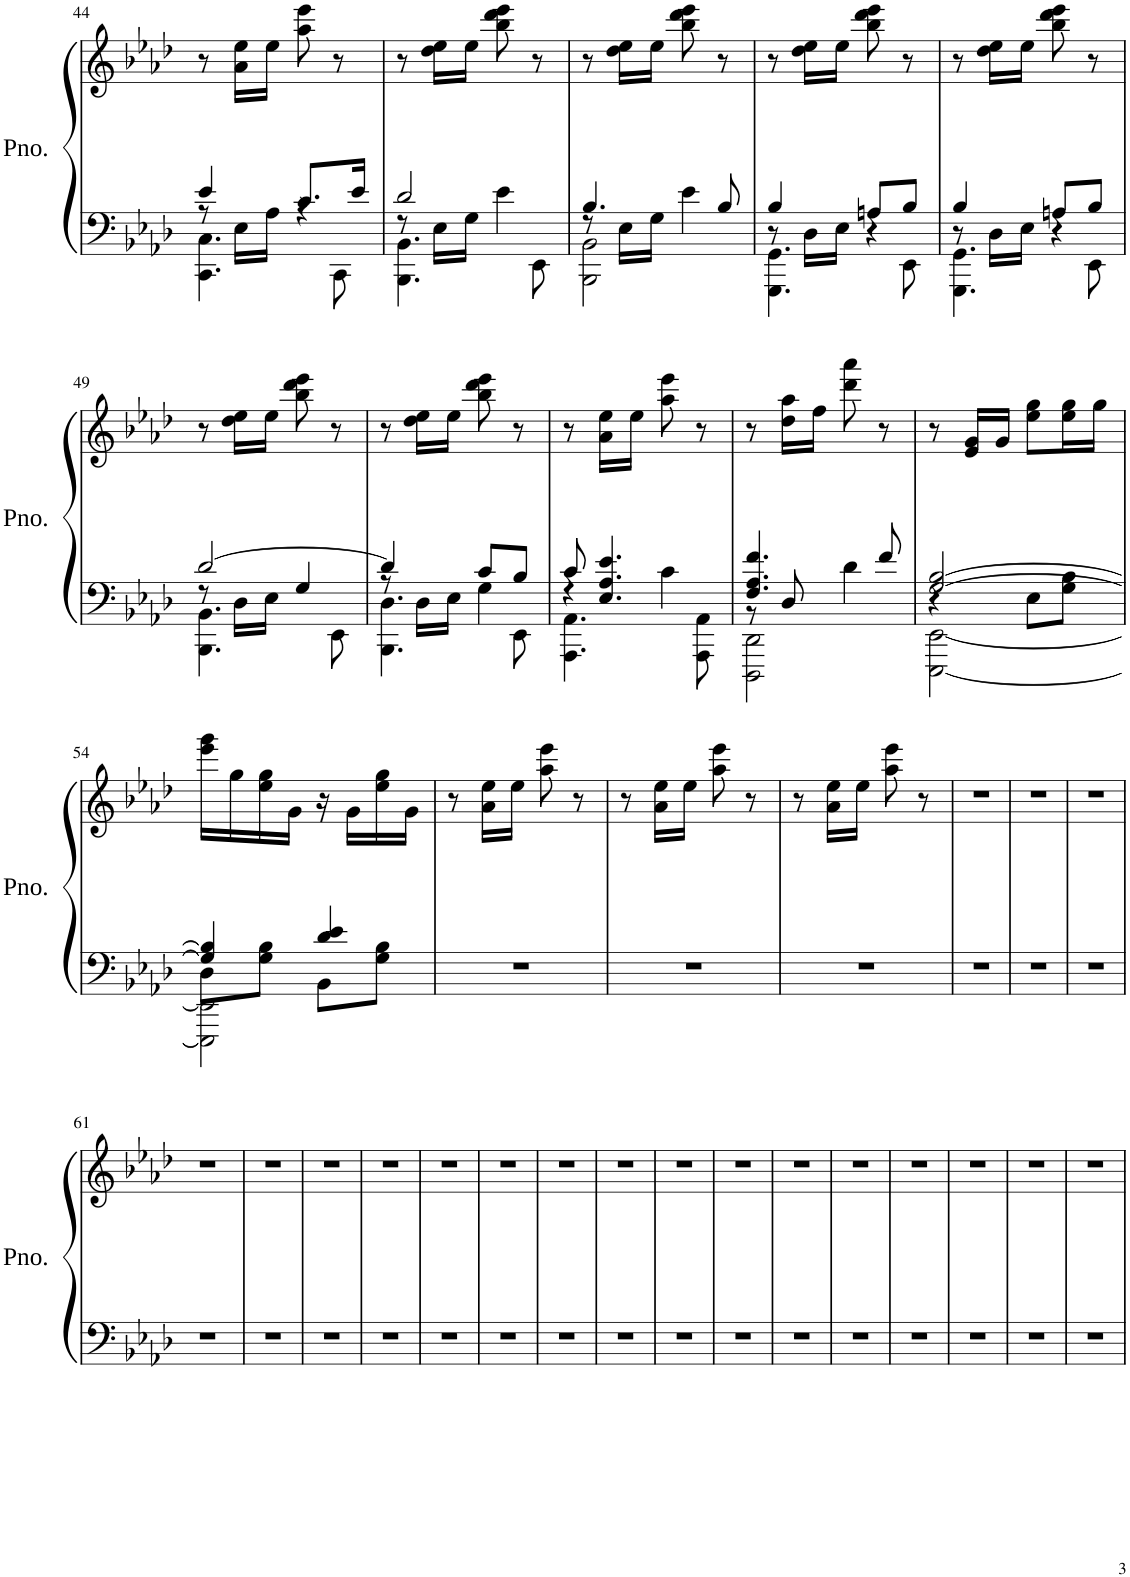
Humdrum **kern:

**kern	**kern
*part1	*part1
*staff2	*staff1
*I"Piano	*
*I'Pno.	*
!!LO:PB:g=z
*clefF4	*clefG2
*k[b-e-a-d-]	*k[b-e-a-d-]
*M2/4	*M2/4
=44	=44
*^	*
*	*^	*
4e-/	8r	4.CC\ 4.C\	8r
.	16E-\LL	.	16a-\ 16ee-\LL
.	16A-\JJ	.	16ee-\JJ
8.c/L	4r	.	8aa-\ 8eee-\
.	.	8CC\	8r
16e-/Jk	.	.	.
=45	=45	=45	=45
2d-/	8r	4.BBB-\ 4.BB-\	8r
.	16E-\LL	.	16dd-\ 16ee-\LL
.	16G\JJ	.	16ee-\JJ
.	4e-\	.	8bb-\ 8ddd-\ 8eee-\
.	.	8EE-\	8r
=46	=46	=46	=46
4.B-/	8r	2BBB-\ 2BB-\	8r
.	16E-\LL	.	16dd-\ 16ee-\LL
.	16G\JJ	.	16ee-\JJ
.	4e-\	.	8bb-\ 8ddd-\ 8eee-\
8B-/	.	.	8r
=47	=47	=47	=47
4B-/	8r	4.GGG\ 4.GG\	8r
.	16D-\LL	.	16dd-\ 16ee-\LL
.	16E-\JJ	.	16ee-\JJ
8An/L	4r	.	8bb-\ 8ddd-\ 8eee-\
8B-/J	.	8EE-\	8r
=48	=48	=48	=48
4B-/	8r	4.GGG\ 4.GG\	8r
.	16D-\LL	.	16dd-\ 16ee-\LL
.	16E-\JJ	.	16ee-\JJ
8An/L	4r	.	8bb-\ 8ddd-\ 8eee-\
8B-/J	.	8EE-\	8r
!!LO:LB:g=z
=49	=49	=49	=49
[2d-/	8r	4.BBB-\ 4.BB-\	8r
.	16D-\LL	.	16dd-\ 16ee-\LL
.	16E-\JJ	.	16ee-\JJ
.	4G/	.	8bb-\ 8ddd-\ 8eee-\
.	.	8EE-\	8r
=50	=50	=50	=50
4d-/]	8r	4.BBB-\ 4.D-\	8r
.	16D-\LL	.	16dd-\ 16ee-\LL
.	16E-\JJ	.	16ee-\JJ
8c/L	4G\	.	8bb-\ 8ddd-\ 8eee-\
8B-/J	.	8EE-\	8r
=51	=51	=51	=51
8c/	4r	4.AAA-\ 4.AA-\	8r
4.E-/ 4.A-/ 4.e-/	.	.	16a-\ 16ee-\LL
.	.	.	16ee-\JJ
.	4c\	.	8aa-\ 8eee-\
.	.	8AAA-\ 8AA-\	8r
=52	=52	=52	=52
4.F/ 4.A-/ 4.f/	8r	2DDD-\ 2DD-\	8r
.	8D-/	.	16dd-\ 16aa-\LL
.	.	.	16ff\JJ
.	4d-\	.	8ddd-\ 8aaa-\
8f/	.	.	8r
=53	=53	=53	=53
[2G/ [2B-/	4r	[2EEE-\ [2EE-\	8r
.	.	.	16e-/ 16g/LL
.	.	.	16g/JJ
.	8E-\L	.	8ee-\ 8gg\L
.	8G\ 8B-\J	.	16ee-\ 16gg\L
.	.	.	16gg\JJ
!!LO:LB:g=z
=54	=54	=54	=54
4G/] 4B-/]	8D-\L	2EEE-\] 2EE-\]	16eee-\ 16ggg\LL
.	.	.	16gg\
.	8G\ 8B-\J	.	16ee-\ 16gg\
.	.	.	16g\JJ
4d-/ 4e-/	8BB-\L	.	16r
.	.	.	16g\LL
.	8G\ 8B-\J	.	16ee-\ 16gg\
.	.	.	16g\JJ
*v	*v	*v	*
=55	=55
2r	8r
.	16a-\ 16ee-\LL
.	16ee-\JJ
.	8aa-\ 8eee-\
.	8r
=56	=56
2r	8r
.	16a-\ 16ee-\LL
.	16ee-\JJ
.	8aa-\ 8eee-\
.	8r
=57	=57
2r	8r
.	16a-\ 16ee-\LL
.	16ee-\JJ
.	8aa-\ 8eee-\
.	8r
=58	=58
2r	2r
=59	=59
2r	2r
=60	=60
2r	2r
!!LO:LB:g=z
=61	=61
2r	2r
=62	=62
2r	2r
=63	=63
2r	2r
=64	=64
2r	2r
=65	=65
2r	2r
=66	=66
2r	2r
=67	=67
2r	2r
=68	=68
2r	2r
=69	=69
2r	2r
=70	=70
2r	2r
=71	=71
2r	2r
=72	=72
2r	2r
=73	=73
2r	2r
=74	=74
2r	2r
=75	=75
2r	2r
=76	=76
2r	2r
=	=
*-	*-
